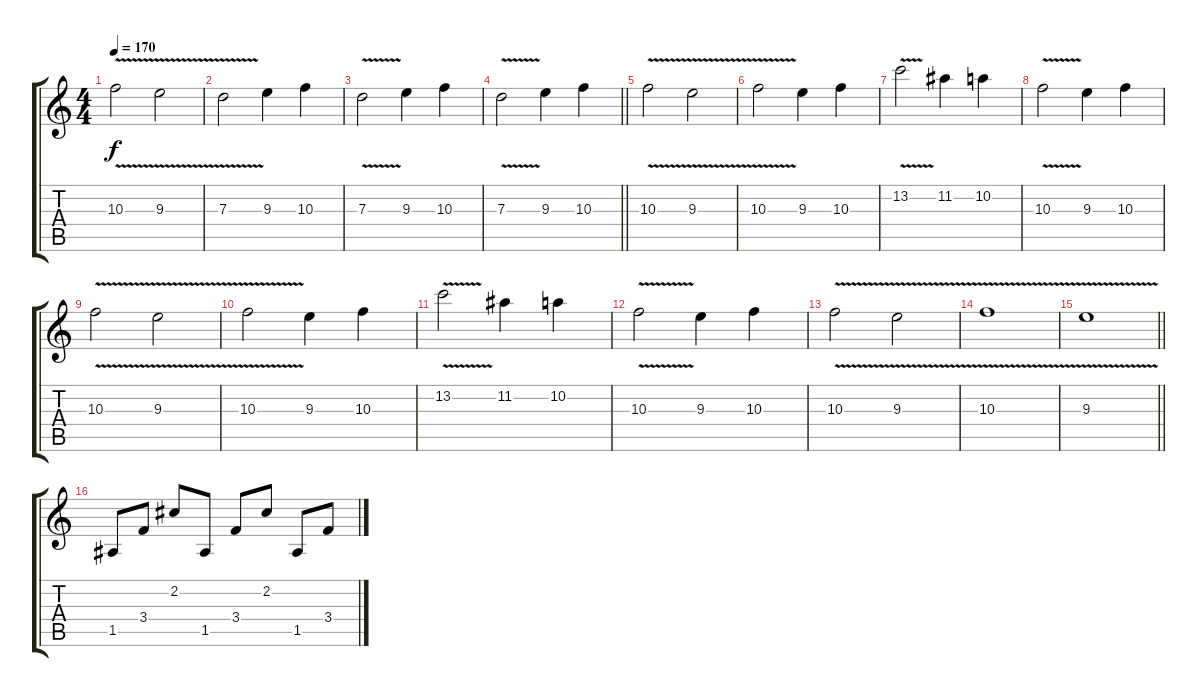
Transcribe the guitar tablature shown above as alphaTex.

\track "" {instrument distortionguitar}
\staff {score tabs}
\tuning (E4 B3 G3 D3 A2 E2) {hide}
\ts (4 4)
\tempo 170
\clef g2
\ks c
10.3{v}.2{dy f} 9.3{v}.2 |
7.3{v}.2 9.3.4 10.3.4 |
7.3{v}.2 9.3.4 10.3.4 |
\barLineRight lightlight
7.3{v}.2 9.3.4 10.3.4 |
\section ("" "")
10.3{v}.2 9.3{v}.2 |
10.3{v}.2 9.3.4 10.3.4 |
13.2{v}.2 11.2.4 10.2.4 |
10.3{v}.2 9.3.4 10.3.4 |
10.3{v}.2 9.3{v}.2 |
10.3{v}.2 9.3.4 10.3.4 |
13.2{v}.2 11.2.4 10.2.4 |
10.3{v}.2 9.3.4 10.3.4 |
10.3{v}.2 9.3{v}.2 |
10.3{v}.1 |
\barLineRight lightlight
9.3{v}.1 |
\section ("" "")
1.5.8 3.4.8 2.2.8 1.5.8 3.4.8 2.2.8 1.5.8 3.4.8
